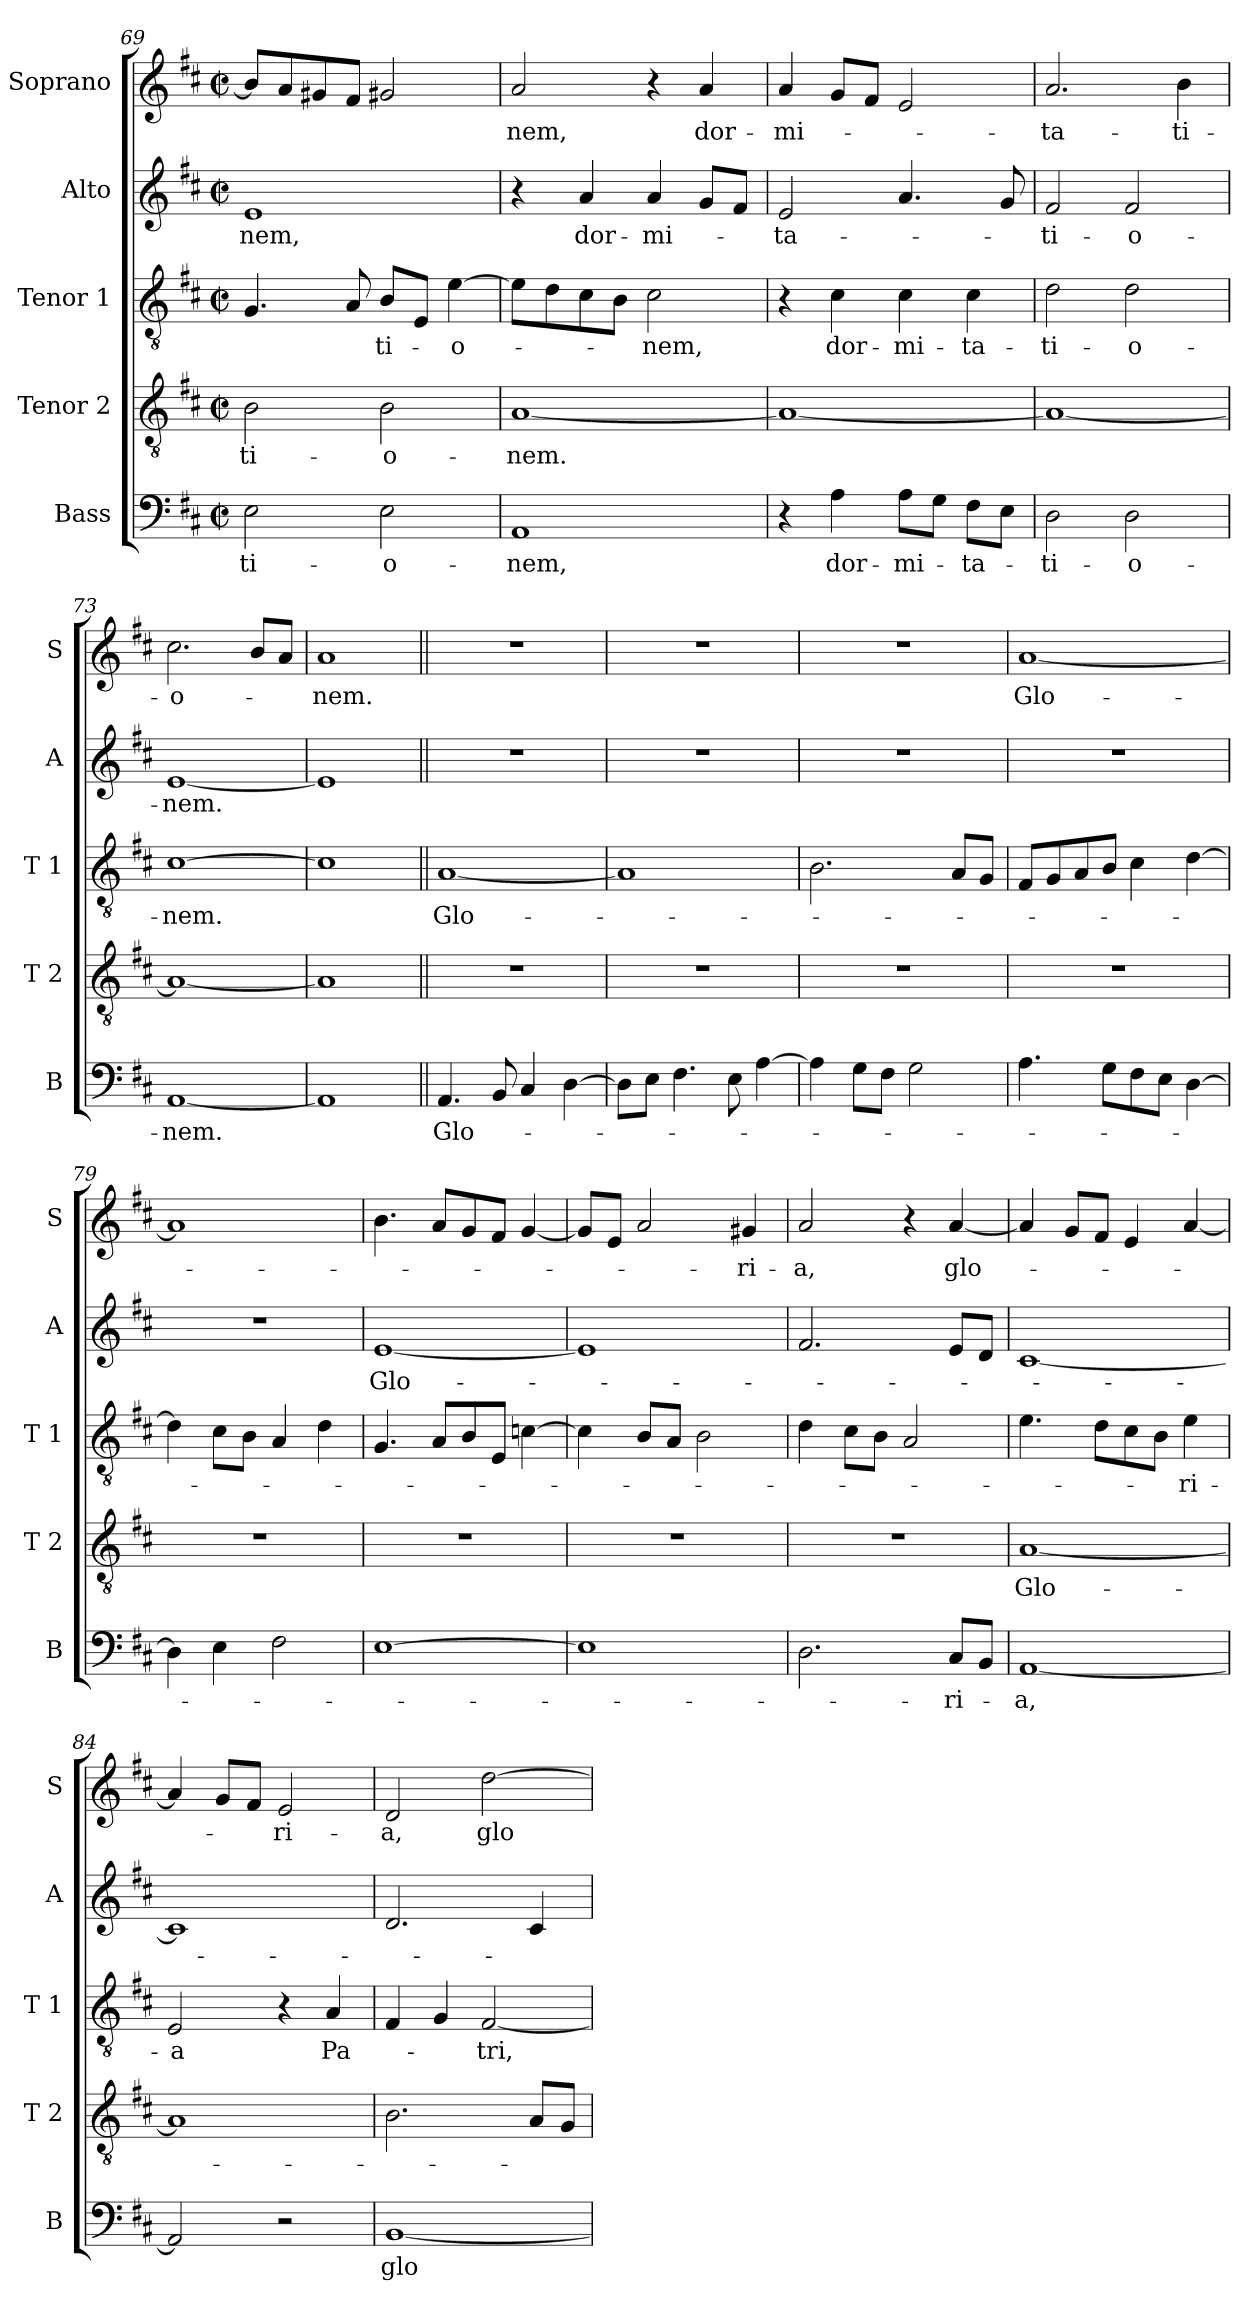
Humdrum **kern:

**kern	**text	**kern	**text	**kern	**text	**kern	**text	**kern	**text
*part5	*part5	*part4	*part4	*part3	*part3	*part2	*part2	*part1	*part1
*staff5	*staff5	*staff4	*staff4	*staff3	*staff3	*staff2	*staff2	*staff1	*staff1
*I"Bass	*	*I"Tenor 2	*	*I"Tenor 1	*	*I"Alto	*	*I"Soprano	*
*I'B	*	*I'T 2	*	*I'T 1	*	*I'A	*	*I'S	*
*clefF4	*	*clefGv2	*	*clefGv2	*	*clefG2	*	*clefG2	*
*k[f#c#]	*	*k[f#c#]	*	*k[f#c#]	*	*k[f#c#]	*	*k[f#c#]	*
*D:	*	*D:	*	*D:	*	*D:	*	*D:	*
*M2/2	*	*M2/2	*	*M2/2	*	*M2/2	*	*M2/2	*
*met(c|)	*	*met(c|)	*	*met(c|)	*	*met(c|)	*	*met(c|)	*
=69	=69	=69	=69	=69	=69	=69	=69	=69	=69
!	!LO:LY:b	!	!LO:LY:b	!	!	!	!LO:LY:b	!	!
2E\	-ti-	2B\	-ti-	4.G/	.	1e	-nem,	8b/L]	.
.	.	.	.	.	.	.	.	8a/	.
.	.	.	.	.	.	.	.	8g#X/	.
.	.	.	.	8A/	.	.	.	8f#/J	.
!	!LO:LY:b	!	!LO:LY:b	!	!LO:LY:b	!	!	!	!
2E\	-o-	2B\	-o-	8B/L	-ti-	.	.	2g#X/	.
.	.	.	.	8E/J	.	.	.	.	.
!	!	!	!	!	!LO:LY:b	!	!	!	!
.	.	.	.	[4e\	-o-	.	.	.	.
=70	=70	=70	=70	=70	=70	=70	=70	=70	=70
!	!LO:LY:b	!	!LO:LY:b	!	!	!	!	!	!LO:LY:b
1AA	-nem,	[1A	-nem.	8e\L]	.	4r	.	2a/	-nem,
.	.	.	.	8d\	.	.	.	.	.
!	!	!	!	!	!	!	!LO:LY:b	!	!
.	.	.	.	8c#\	.	4a/	dor-	.	.
.	.	.	.	8B\J	.	.	.	.	.
!	!	!	!	!	!LO:LY:b	!	!LO:LY:b	!	!
.	.	.	.	2c#\	-nem,	4a/	-mi-	4r	.
!	!	!	!	!	!	!	!	!	!LO:LY:b
.	.	.	.	.	.	8g/L	.	4a/	dor-
.	.	.	.	.	.	8f#/J	.	.	.
!!LO:LB:g=z
=71	=71	=71	=71	=71	=71	=71	=71	=71	=71
!	!	!	!	!	!	!	!LO:LY:b	!	!LO:LY:b
4r	.	1A_	.	4r	.	2e/	-ta-	4a/	-mi-
!	!LO:LY:b	!	!	!	!LO:LY:b	!	!	!	!
4A\	dor-	.	.	4c#\	dor-	.	.	8g/L	.
.	.	.	.	.	.	.	.	8f#/J	.
!	!LO:LY:b	!	!	!	!LO:LY:b	!	!	!	!
8A\L	-mi-	.	.	4c#\	-mi-	4.a/	.	2e/	.
8G\J	.	.	.	.	.	.	.	.	.
!	!LO:LY:b	!	!	!	!LO:LY:b	!	!	!	!
8F#\L	-ta-	.	.	4c#\	-ta-	.	.	.	.
8E\J	.	.	.	.	.	8g/	.	.	.
=72	=72	=72	=72	=72	=72	=72	=72	=72	=72
!	!LO:LY:b	!	!	!	!LO:LY:b	!	!LO:LY:b	!	!LO:LY:b
2D\	-ti-	1A_	.	2d\	-ti-	2f#/	-ti-	2.a/	-ta-
!	!LO:LY:b	!	!	!	!LO:LY:b	!	!LO:LY:b	!	!
2D\	-o-	.	.	2d\	-o-	2f#/	-o-	.	.
!	!	!	!	!	!	!	!	!	!LO:LY:b
.	.	.	.	.	.	.	.	4b\	-ti-
=73	=73	=73	=73	=73	=73	=73	=73	=73	=73
!	!LO:LY:b	!	!	!	!LO:LY:b	!	!LO:LY:b	!	!LO:LY:b
[1AA	-nem.	1A_	.	[1c#	-nem.	[1e	-nem.	2.cc#\	-o-
.	.	.	.	.	.	.	.	8b/L	.
.	.	.	.	.	.	.	.	8a/J	.
=74	=74	=74	=74	=74	=74	=74	=74	=74	=74
!	!	!	!	!	!	!	!	!	!LO:LY:b
1AA]	.	1A]	.	1c#]	.	1e]	.	1a	-nem.
=75||	=75||	=75||	=75||	=75||	=75||	=75||	=75||	=75||	=75||
!	!LO:LY:b	!	!	!	!LO:LY:b	!	!	!	!
4.AA/	Glo-	1r	.	[1A	Glo-	1r	.	1r	.
8BB/	.	.	.	.	.	.	.	.	.
4C#/	.	.	.	.	.	.	.	.	.
[4D\	.	.	.	.	.	.	.	.	.
=76	=76	=76	=76	=76	=76	=76	=76	=76	=76
8D\L]	.	1r	.	1A]	.	1r	.	1r	.
8E\J	.	.	.	.	.	.	.	.	.
4.F#\	.	.	.	.	.	.	.	.	.
8E\	.	.	.	.	.	.	.	.	.
[4A\	.	.	.	.	.	.	.	.	.
=77	=77	=77	=77	=77	=77	=77	=77	=77	=77
4A\]	.	1r	.	2.B\	.	1r	.	1r	.
8G\L	.	.	.	.	.	.	.	.	.
8F#\J	.	.	.	.	.	.	.	.	.
2G\	.	.	.	.	.	.	.	.	.
.	.	.	.	8A/L	.	.	.	.	.
.	.	.	.	8G/J	.	.	.	.	.
!!LO:PB:g=z
=78	=78	=78	=78	=78	=78	=78	=78	=78	=78
!	!	!	!	!	!	!	!	!	!LO:LY:b
4.A\	.	1r	.	8F#/L	.	1r	.	[1a	Glo-
.	.	.	.	8G/	.	.	.	.	.
.	.	.	.	8A/	.	.	.	.	.
8G\L	.	.	.	8B/J	.	.	.	.	.
8F#\	.	.	.	4c#\	.	.	.	.	.
8E\J	.	.	.	.	.	.	.	.	.
[4D\	.	.	.	[4d\	.	.	.	.	.
=79	=79	=79	=79	=79	=79	=79	=79	=79	=79
4D\]	.	1r	.	4d\]	.	1r	.	1a]	.
4E\	.	.	.	8c#\L	.	.	.	.	.
.	.	.	.	8B\J	.	.	.	.	.
2F#\	.	.	.	4A/	.	.	.	.	.
.	.	.	.	4d\	.	.	.	.	.
=80	=80	=80	=80	=80	=80	=80	=80	=80	=80
!	!	!	!	!	!	!	!LO:LY:b	!	!
[1E	.	1r	.	4.G/	.	[1e	Glo-	4.b\	.
.	.	.	.	8A/L	.	.	.	8a/L	.
.	.	.	.	8B/	.	.	.	8g/	.
.	.	.	.	8E/J	.	.	.	8f#/J	.
.	.	.	.	[4cn\	.	.	.	[4g/	.
=81	=81	=81	=81	=81	=81	=81	=81	=81	=81
1E]	.	1r	.	4c\]	.	1e]	.	8g/L]	.
.	.	.	.	.	.	.	.	8e/J	.
.	.	.	.	8B/L	.	.	.	2a/	.
.	.	.	.	8A/J	.	.	.	.	.
.	.	.	.	2B\	.	.	.	.	.
!	!	!	!	!	!	!	!	!	!LO:LY:b
.	.	.	.	.	.	.	.	4g#X/	-ri-
=82	=82	=82	=82	=82	=82	=82	=82	=82	=82
!	!	!	!	!	!	!	!	!	!LO:LY:b
2.D\	.	1r	.	4d\	.	2.f#/	.	2a/	-a,
.	.	.	.	8c#\L	.	.	.	.	.
.	.	.	.	8B\J	.	.	.	.	.
.	.	.	.	2A/	.	.	.	4r	.
!	!LO:LY:b	!	!	!	!	!	!	!	!LO:LY:b
8C#/L	-ri-	.	.	.	.	8e/L	.	[4a/	glo-
8BB/J	.	.	.	.	.	8d/J	.	.	.
=83	=83	=83	=83	=83	=83	=83	=83	=83	=83
!	!LO:LY:b	!	!LO:LY:b	!	!	!	!	!	!
[1AA	-a,	[1A	Glo-	4.e\	.	[1c#	.	4a/]	.
.	.	.	.	.	.	.	.	8g/L	.
.	.	.	.	8d\L	.	.	.	8f#/J	.
.	.	.	.	8c#\	.	.	.	4e/	.
.	.	.	.	8B\J	.	.	.	.	.
!	!	!	!	!	!LO:LY:b	!	!	!	!
.	.	.	.	4e\	-ri-	.	.	[4a/	.
!!LO:LB:g=z
=84	=84	=84	=84	=84	=84	=84	=84	=84	=84
!	!	!	!	!	!LO:LY:b	!	!	!	!
2AA/]	.	1A]	.	2E/	-a	1c#]	.	4a/]	.
.	.	.	.	.	.	.	.	8g/L	.
.	.	.	.	.	.	.	.	8f#/J	.
!	!	!	!	!	!	!	!	!	!LO:LY:b
2r	.	.	.	4r	.	.	.	2e/	-ri-
!	!	!	!	!	!LO:LY:b	!	!	!	!
.	.	.	.	4A/	Pa-	.	.	.	.
=85	=85	=85	=85	=85	=85	=85	=85	=85	=85
!	!LO:LY:b	!	!	!	!	!	!	!	!LO:LY:b
[1BB	glo-	2.B\	.	4F#/	.	2.d/	.	2d/	-a,
.	.	.	.	4G/	.	.	.	.	.
!	!	!	!	!	!LO:LY:b	!	!	!	!LO:LY:b
.	.	.	.	[2F#/	-tri,	.	.	[2dd\	glo-
.	.	8A/L	.	.	.	4c#/	.	.	.
.	.	8G/J	.	.	.	.	.	.	.
=	=	=	=	=	=	=	=	=	=
*-	*-	*-	*-	*-	*-	*-	*-	*-	*-
